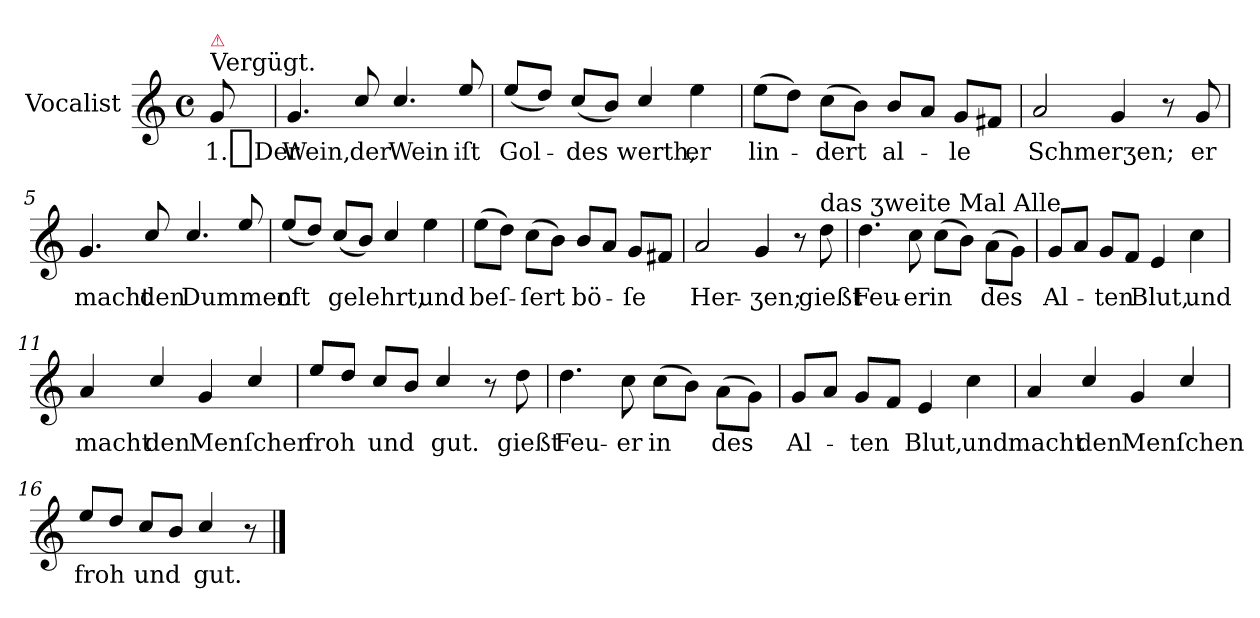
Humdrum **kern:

**kern	**text
*part1	*part1
*staff1	*staff1
*I"Vocalist	*
*clefG2	*
*k[]	*
*C:	*
*M4/4	*
*met(c)	*
=	=
!LO:TX:a:t=Vergügt.	!
!LO:TX:a:color=crimson:t=⚠	!
8g	1._Der
=1	=1
4.g	Wein,
8cc/	der
4.cc/	Wein
8ee/	iſt
=2	=2
(8ee/L	Gol-
8ddJ)	.
(8cc/L	-des
8bJ)	.
4cc/	werth,
4ee	er
=3	=3
(8eeL	lin-
8ddJ)	.
(8ccL	-dert
8bJ)	.
8b/L	al-
8aJ	.
8gL	-le
8f#XJ	.
=4	=4
2a	Schmerʒen;
4g	.
8r	.
8g	er
=5	=5
4.g	macht
8cc/	den
4.cc/	Dummen
8ee/	.
=6	=6
(8ee/L	oft
8ddJ)	.
(8cc/L	gelehrt,
8bJ)	.
4cc/	.
4ee	und
=7	=7
(8eeL	beſ-
8ddJ)	.
(8ccL	-ſert
8bJ)	.
8b/L	bö-
8aJ	.
8gL	-ſe
8f#XJ	.
=8	=8
2a	Her-
4g	-ʒen;
8r	.
!LO:TX:a:t=das ʒweite Mal Alle.	!
8dd	gießt
=9	=9
4.dd	Feu-
8cc	-er
(8ccL	in
8bJ)	.
(8a\L	des
8gJ)	.
=10	=10
8gL	Al-
8aJ	.
8gL	-ten
8fJ	.
4e	Blut,
4cc	und
=11	=11
4a	macht
4cc/	den
4g	Menſchen
4cc/	.
=12	=12
8ee/L	froh
8ddJ	.
8cc/L	und
8bJ	.
4cc/	gut.
8r	.
8dd	gießt
=13	=13
4.dd	Feu-
8cc	-er
(8ccL	in
8bJ)	.
(8a\L	des
8gJ)	.
=14	=14
8gL	Al-
8aJ	.
8gL	-ten
8fJ	.
4e	Blut,
4cc	und
=15	=15
4a	macht
4cc/	den
4g	Menſchen
4cc/	.
=16	=16
8ee/L	froh
8ddJ	.
8cc/L	und
8bJ	.
4cc/	gut.
8r	.
==	==
*-	*-
